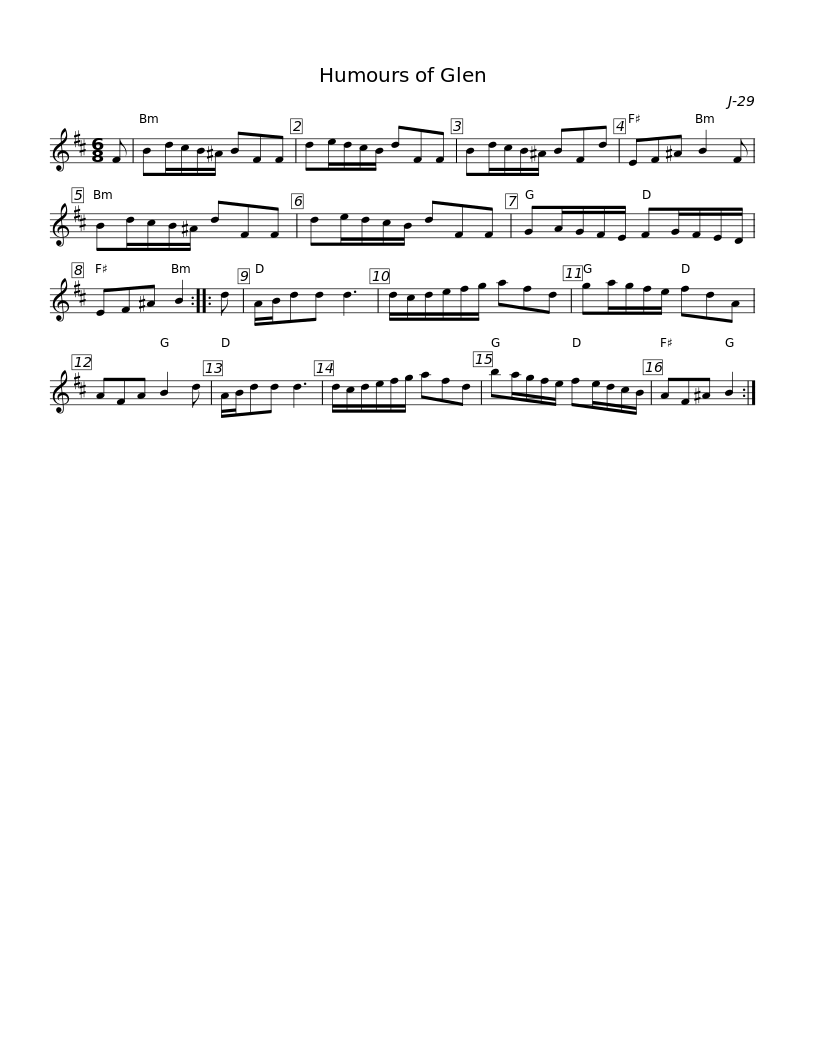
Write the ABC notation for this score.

X:1
L:1/8
M:6/8
I:linebreak $
K:Bmin
V:1 treble
V:1
 F | Bd/c/B/^A/ BFF | de/d/c/B/ dFF | Bd/c/B/^A/ BFd | EF^A B2 F | %5
 Bd/c/B/^A/ dFF |$ de/d/c/B/ dFF | GA/G/F/E/ FG/F/E/D/ | EF^A B2 :: d | %10
 A/B/dd d3 | d/c/d/e/f/g/ afd |$ ga/g/f/e/ fdA | AFA B2 d | A/B/dd d3 | %15
 d/c/d/e/f/g/ afd | ba/g/f/e/ fe/d/c/B/ | AF^A B2 :| %18
